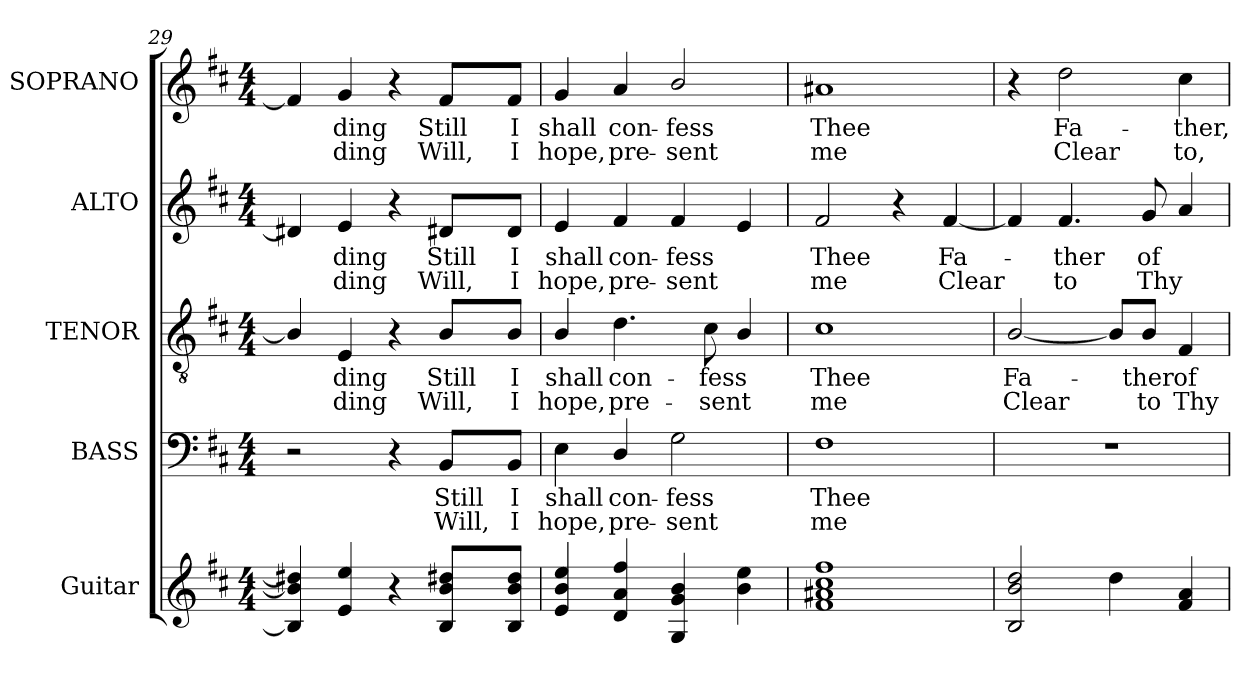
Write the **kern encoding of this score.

**kern	**kern	**text	**text	**kern	**text	**text	**kern	**text	**text	**kern	**text	**text
*part5	*part4	*part4	*part4	*part3	*part3	*part3	*part2	*part2	*part2	*part1	*part1	*part1
*staff5	*staff4	*staff4	*staff4	*staff3	*staff3	*staff3	*staff2	*staff2	*staff2	*staff1	*staff1	*staff1
*I"Guitar	*I"BASS	*	*	*I"TENOR	*	*	*I"ALTO	*	*	*I"SOPRANO	*	*
*	*I'B.	*	*	*I'T.	*	*	*I'A.	*	*	*I'S.	*	*
*clefG2	*clefF4	*	*	*clefGv2	*	*	*clefG2	*	*	*clefG2	*	*
*ITrd7c12	*	*	*	*ITrd7c12	*	*	*	*	*	*	*	*
*k[f#c#]	*k[f#c#]	*	*	*k[f#c#]	*	*	*k[f#c#]	*	*	*k[f#c#]	*	*
*D:	*D:	*	*	*D:	*	*	*D:	*	*	*D:	*	*
*M4/4	*M4/4	*	*	*M4/4	*	*	*M4/4	*	*	*M4/4	*	*
=29	=29	=29	=29	=29	=29	=29	=29	=29	=29	=29	=29	=29
4BBi/] 4Bi] 4d#Xi]	2r	.	.	4BBi/]	.	.	4d#Xi/]	.	.	4f#i/]	.	.
!	!	!	!	!	!LO:LY:b:color=#000000	!LO:LY:b:color=#000000	!	!	!	!	!	!
!	!	!	!	!	!	!	!	!LO:LY:b:color=#000000	!LO:LY:b:color=#000000	!	!	!
!	!	!	!	!	!	!	!	!	!	!	!LO:LY:b:color=#000000	!LO:LY:b:color=#000000
4Ei/ 4ei	.	.	.	4EEi/	-ding	-ding	4ei/	-ding	-ding	4gi/	-ding	-ding
4r	4r	.	.	4r	.	.	4r	.	.	4r	.	.
!	!	!LO:LY:b:color=#000000	!LO:LY:b:color=#000000	!	!	!	!	!	!	!	!	!
!	!	!	!	!	!LO:LY:b:color=#000000	!LO:LY:b:color=#000000	!	!	!	!	!	!
!	!	!	!	!	!	!	!	!LO:LY:b:color=#000000	!LO:LY:b:color=#000000	!	!	!
!	!	!	!	!	!	!	!	!	!	!	!LO:LY:b:color=#000000	!LO:LY:b:color=#000000
8BBi/ 8Bi/ 8d#Xi/L	8BBi/L	Still	Will,	8BBi/L	Still	Will,	8d#Xi/L	Still	Will,	8f#i/L	Still	Will,
!	!	!LO:LY:b:color=#000000	!LO:LY:b:color=#000000	!	!	!	!	!	!	!	!	!
!	!	!	!	!	!LO:LY:b:color=#000000	!LO:LY:b:color=#000000	!	!	!	!	!	!
!	!	!	!	!	!	!	!	!LO:LY:b:color=#000000	!LO:LY:b:color=#000000	!	!	!
!	!	!	!	!	!	!	!	!	!	!	!LO:LY:b:color=#000000	!LO:LY:b:color=#000000
8BBi/ 8Bi/ 8d#i/J	8BBi/J	I	I	8BBi/J	I	I	8d#i/J	I	I	8f#i/J	I	I
=30	=30	=30	=30	=30	=30	=30	=30	=30	=30	=30	=30	=30
!	!	!LO:LY:b:color=#000000	!LO:LY:b:color=#000000	!	!	!	!	!	!	!	!	!
!	!	!	!	!	!LO:LY:b:color=#000000	!LO:LY:b:color=#000000	!	!	!	!	!	!
!	!	!	!	!	!	!	!	!LO:LY:b:color=#000000	!LO:LY:b:color=#000000	!	!	!
!	!	!	!	!	!	!	!	!	!	!	!LO:LY:b:color=#000000	!LO:LY:b:color=#000000
4Ei/ 4Bi 4ei	4Ei\	shall	hope,	4BBi/	shall	hope,	4ei/	shall	hope,	4gi/	shall	hope,
!	!	!LO:LY:b:color=#000000	!LO:LY:b:color=#000000	!	!	!	!	!	!	!	!	!
!	!	!	!	!	!LO:LY:b:color=#000000	!LO:LY:b:color=#000000	!	!	!	!	!	!
!	!	!	!	!	!	!	!	!LO:LY:b:color=#000000	!LO:LY:b:color=#000000	!	!	!
!	!	!	!	!	!	!	!	!	!	!	!LO:LY:b:color=#000000	!LO:LY:b:color=#000000
4Di/ 4Ai 4f#i	4Di/	con-	pre-	4.Di\	con-	pre-	4f#i/	con-	pre-	4ai/	con-	pre-
!	!	!LO:LY:b:color=#000000	!LO:LY:b:color=#000000	!	!	!	!	!	!	!	!	!
!	!	!	!	!	!	!	!	!LO:LY:b:color=#000000	!LO:LY:b:color=#000000	!	!	!
!	!	!	!	!	!	!	!	!	!	!	!LO:LY:b:color=#000000	!LO:LY:b:color=#000000
4GGi/ 4Gi 4Bi	2Gi\	-fess	-sent	.	.	.	4f#i/	-fess	-sent	2bi/	-fess	-sent
!	!	!	!	!	!LO:LY:b:color=#000000	!LO:LY:b:color=#000000	!	!	!	!	!	!
.	.	.	.	8C#i\	-fess	-sent	.	.	.	.	.	.
4Bi\ 4ei	.	.	.	4BBi/	.	.	4ei/	.	.	.	.	.
=31	=31	=31	=31	=31	=31	=31	=31	=31	=31	=31	=31	=31
!	!	!LO:LY:b:color=#000000	!LO:LY:b:color=#000000	!	!	!	!	!	!	!	!	!
!	!	!	!	!	!LO:LY:b:color=#000000	!LO:LY:b:color=#000000	!	!	!	!	!	!
!	!	!	!	!	!	!	!	!LO:LY:b:color=#000000	!LO:LY:b:color=#000000	!	!	!
!	!	!	!	!	!	!	!	!	!	!	!LO:LY:b:color=#000000	!LO:LY:b:color=#000000
1F#i 1A#Xi 1c#i 1f#i	1F#i	Thee	me	1C#i	Thee	me	2f#i/	Thee	me	1a#Xi	Thee	me
.	.	.	.	.	.	.	4r	.	.	.	.	.
!	!	!	!	!	!	!	!	!LO:LY:b:color=#000000	!LO:LY:b:color=#000000	!	!	!
.	.	.	.	.	.	.	[4f#i/	Fa-	Clear	.	.	.
=32	=32	=32	=32	=32	=32	=32	=32	=32	=32	=32	=32	=32
!	!	!	!	!	!LO:LY:b:color=#000000	!LO:LY:b:color=#000000	!	!	!	!	!	!
2BBi/ 2Bi 2di	1r	.	.	[2BBi/	Fa-	Clear	4f#i/]	.	.	4r	.	.
!	!	!	!	!	!	!	!	!LO:LY:b:color=#000000	!LO:LY:b:color=#000000	!	!	!
!	!	!	!	!	!	!	!	!	!	!	!LO:LY:b:color=#000000	!LO:LY:b:color=#000000
.	.	.	.	.	.	.	4.f#i/	-ther	to	2ddi\	Fa-	Clear
4di\	.	.	.	8BBi/L]	.	.	.	.	.	.	.	.
!	!	!	!	!	!LO:LY:b:color=#000000	!LO:LY:b:color=#000000	!	!	!	!	!	!
!	!	!	!	!	!	!	!	!LO:LY:b:color=#000000	!LO:LY:b:color=#000000	!	!	!
.	.	.	.	8BBi/J	-ther	to	8gi/	of	Thy	.	.	.
!	!	!	!	!	!LO:LY:b:color=#000000	!LO:LY:b:color=#000000	!	!	!	!	!	!
!	!	!	!	!	!	!	!	!	!	!	!LO:LY:b:color=#000000	!LO:LY:b:color=#000000
4F#i/ 4Ai	.	.	.	4FF#i/	of	Thy	4ai/	.	.	4cc#i\	-ther,	to,
=	=	=	=	=	=	=	=	=	=	=	=	=
*-	*-	*-	*-	*-	*-	*-	*-	*-	*-	*-	*-	*-
